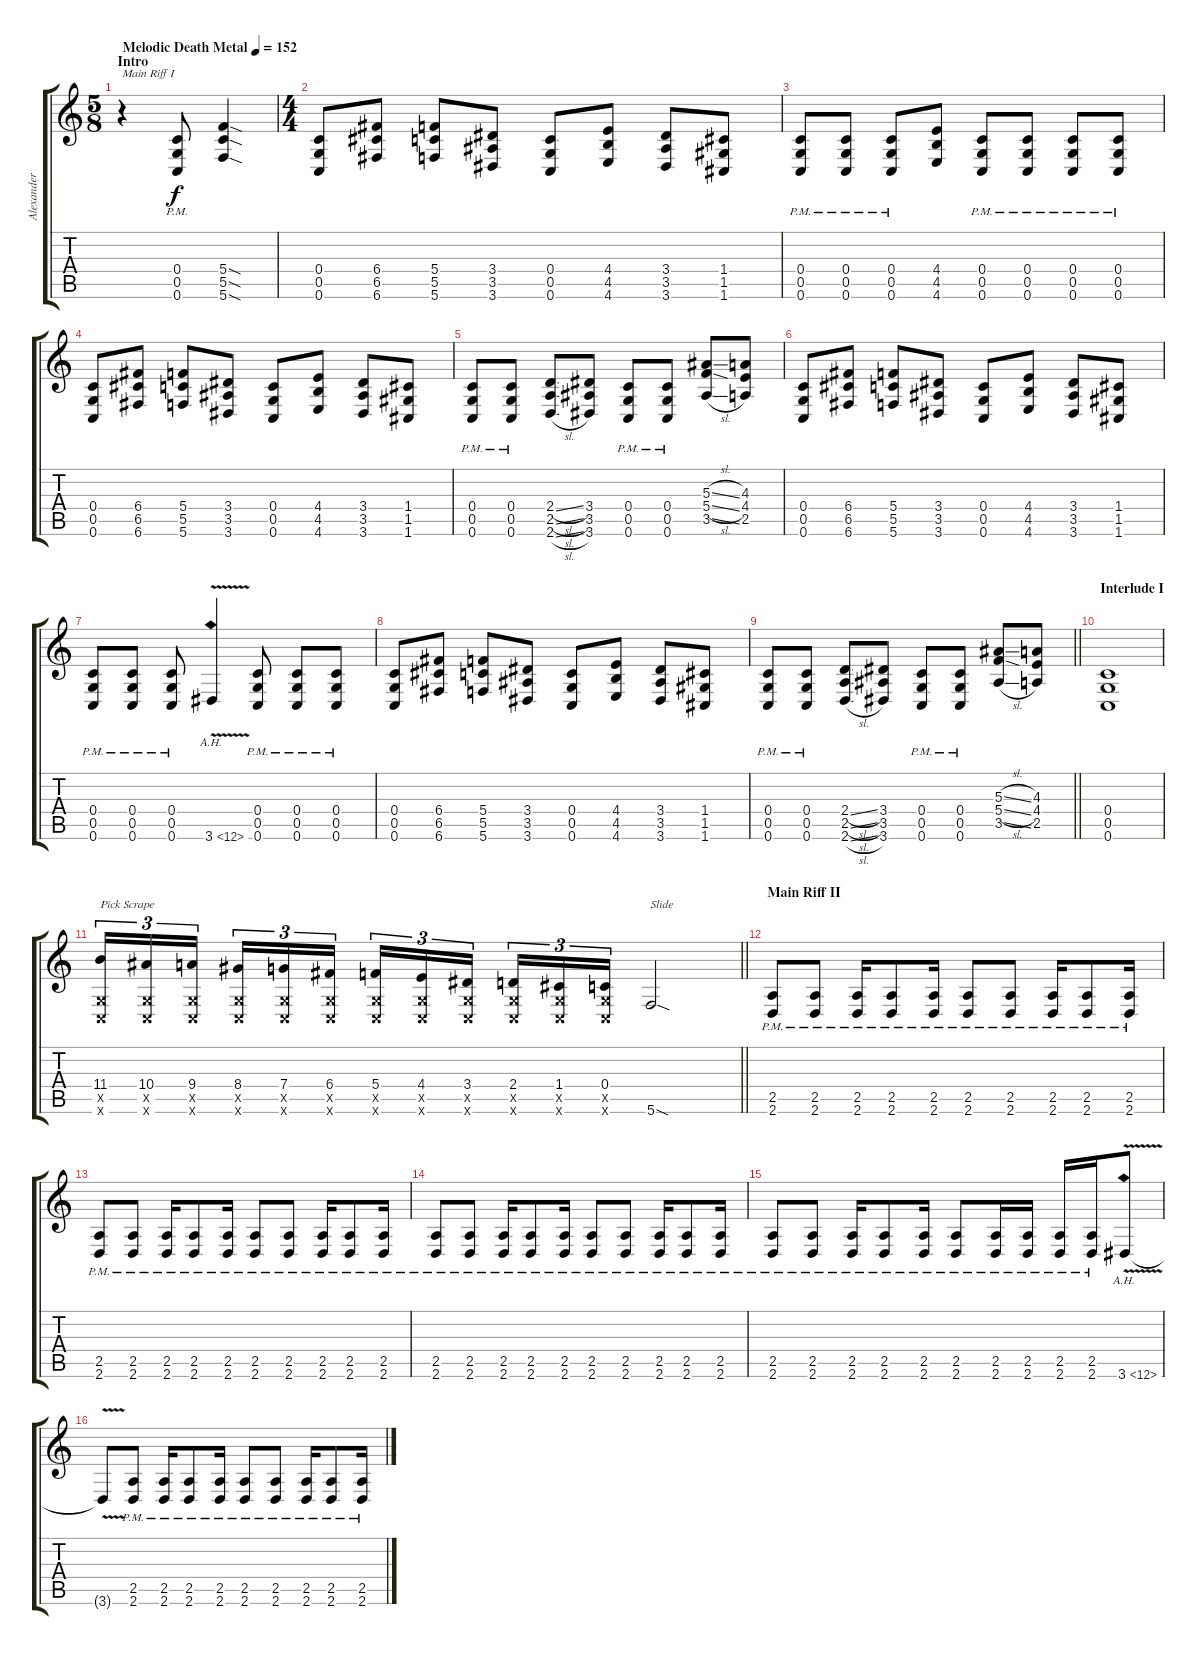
\track ("Alexander (Rythm Guitar)" "Alexander ") {instrument overdrivenguitar}
\staff {score tabs}
\tuning (D4 A3 F3 C3 G2 C2) {hide}
\ts (5 8)
\section ("" "Intro")
\tempo (152 "Melodic Death Metal")
\clef g2
\ks c
r.4{txt "Main Riff I" dy f instrument overdrivenguitar} (0.4{pm} 0.5{pm} 0.6{pm}).8{volume 13 balance 14 instrument overdrivenguitar} (5.4{sod} 5.5{sod} 5.6{sod}).4 |
\ts (4 4)
(0.4 0.5 0.6).8 (6.4 6.5 6.6).8 (5.4 5.5 5.6).8 (3.4 3.5 3.6).8 (0.4 0.5 0.6).8 (4.4 4.5 4.6).8 (3.4 3.5 3.6).8 (1.4 1.5 1.6).8 |
(0.4{pm} 0.5{pm} 0.6{pm}).8 (0.4{pm} 0.5{pm} 0.6{pm}).8 (0.4{pm} 0.5{pm} 0.6{pm}).8 (4.4 4.5 4.6).8{balance 12} (0.4{pm} 0.5{pm} 0.6{pm}).8{balance 14} (0.4{pm} 0.5{pm} 0.6{pm}).8 (0.4{pm} 0.5{pm} 0.6{pm}).8 (0.4{pm} 0.5{pm} 0.6{pm}).8 |
(0.4 0.5 0.6).8 (6.4 6.5 6.6).8 (5.4 5.5 5.6).8 (3.4 3.5 3.6).8 (0.4 0.5 0.6).8 (4.4 4.5 4.6).8 (3.4 3.5 3.6).8 (1.4 1.5 1.6).8 |
(0.4{pm} 0.5{pm} 0.6{pm}).8 (0.4{pm} 0.5{pm} 0.6{pm}).8 (2.4{sl} 2.5{sl} 2.6{sl}).8 (3.4 3.5 3.6).8 (0.4{pm} 0.5{pm} 0.6{pm}).8 (0.4{pm} 0.5{pm} 0.6{pm}).8 (5.3{sl} 5.4{sl} 3.5{sl}).8 (4.3 4.4 2.5).8 |
(0.4 0.5 0.6).8 (6.4 6.5 6.6).8 (5.4 5.5 5.6).8 (3.4 3.5 3.6).8 (0.4 0.5 0.6).8 (4.4 4.5 4.6).8 (3.4 3.5 3.6).8 (1.4 1.5 1.6).8 |
(0.4{pm} 0.5{pm} 0.6{pm}).8 (0.4{pm} 0.5{pm} 0.6{pm}).8 (0.4{pm} 0.5{pm} 0.6{pm}).8 3.6{ah 9 v}.4{volume 14 balance 12} (0.4{pm} 0.5{pm} 0.6{pm}).8{volume 13 balance 14} (0.4{pm} 0.5{pm} 0.6{pm}).8 (0.4{pm} 0.5{pm} 0.6{pm}).8 |
(0.4 0.5 0.6).8 (6.4 6.5 6.6).8 (5.4 5.5 5.6).8 (3.4 3.5 3.6).8 (0.4 0.5 0.6).8 (4.4 4.5 4.6).8 (3.4 3.5 3.6).8 (1.4 1.5 1.6).8 |
\barLineRight lightlight
(0.4{pm} 0.5{pm} 0.6{pm}).8 (0.4{pm} 0.5{pm} 0.6{pm}).8 (2.4{sl} 2.5{sl} 2.6{sl}).8 (3.4 3.5 3.6).8 (0.4{pm} 0.5{pm} 0.6{pm}).8 (0.4{pm} 0.5{pm} 0.6{pm}).8 (5.3{sl} 5.4{sl} 3.5{sl}).8 (4.3 4.4 2.5).8 |
\section ("" "Interlude I")
(0.4 0.5 0.6).1{volume 11} |
\barLineRight lightlight
(11.4 0.5{x} 0.6{x}).16{tu (3 2) txt "Pick Scrape" instrument guitarfretnoise} (10.4 0.5{x} 0.6{x}).16{tu (3 2)} (9.4 0.5{x} 0.6{x}).16{tu (3 2) beam splitsecondary} (8.4 0.5{x} 0.6{x}).16{tu (3 2)} (7.4 0.5{x} 0.6{x}).16{tu (3 2)} (6.4 0.5{x} 0.6{x}).16{tu (3 2)} (5.4 0.5{x} 0.6{x}).16{tu (3 2)} (4.4 0.5{x} 0.6{x}).16{tu (3 2)} (3.4 0.5{x} 0.6{x}).16{tu (3 2) beam splitsecondary} (2.4 0.5{x} 0.6{x}).16{tu (3 2)} (1.4 0.5{x} 0.6{x}).16{tu (3 2)} (0.4 0.5{x} 0.6{x}).16{tu (3 2)} 5.6{sod}.2{txt "Slide" instrument overdrivenguitar} |
\section ("" "Main Riff II")
(2.5{pm} 2.6{pm}).8{volume 13 balance 14 instrument overdrivenguitar} (2.5{pm} 2.6{pm}).8 (2.5{pm} 2.6{pm}).16 (2.5{pm} 2.6{pm}).8 (2.5{pm} 2.6{pm}).16 (2.5{pm} 2.6{pm}).8 (2.5{pm} 2.6{pm}).8 (2.5{pm} 2.6{pm}).16 (2.5{pm} 2.6{pm}).8 (2.5{pm} 2.6{pm}).16 |
(2.5{pm} 2.6{pm}).8 (2.5{pm} 2.6{pm}).8 (2.5{pm} 2.6{pm}).16 (2.5{pm} 2.6{pm}).8 (2.5{pm} 2.6{pm}).16 (2.5{pm} 2.6{pm}).8 (2.5{pm} 2.6{pm}).8 (2.5{pm} 2.6{pm}).16 (2.5{pm} 2.6{pm}).8 (2.5{pm} 2.6{pm}).16 |
(2.5{pm} 2.6{pm}).8 (2.5{pm} 2.6{pm}).8 (2.5{pm} 2.6{pm}).16 (2.5{pm} 2.6{pm}).8 (2.5{pm} 2.6{pm}).16 (2.5{pm} 2.6{pm}).8 (2.5{pm} 2.6{pm}).8 (2.5{pm} 2.6{pm}).16 (2.5{pm} 2.6{pm}).8 (2.5{pm} 2.6{pm}).16 |
(2.5{pm} 2.6{pm}).8 (2.5{pm} 2.6{pm}).8 (2.5{pm} 2.6{pm}).16 (2.5{pm} 2.6{pm}).8 (2.5{pm} 2.6{pm}).16 (2.5{pm} 2.6{pm}).8 (2.5{pm} 2.6{pm}).16 (2.5{pm} 2.6{pm}).16 (2.5{pm} 2.6{pm}).16 (2.5{pm} 2.6{pm}).16 3.6{ah 9 v}.8{volume 14 balance 12} |
3.6{t}.8 (2.5{pm} 2.6{pm}).8{volume 13 balance 14} (2.5{pm} 2.6{pm}).16 (2.5{pm} 2.6{pm}).8 (2.5{pm} 2.6{pm}).16 (2.5{pm} 2.6{pm}).8 (2.5{pm} 2.6{pm}).8 (2.5{pm} 2.6{pm}).16 (2.5{pm} 2.6{pm}).8 (2.5{pm} 2.6{pm}).16
